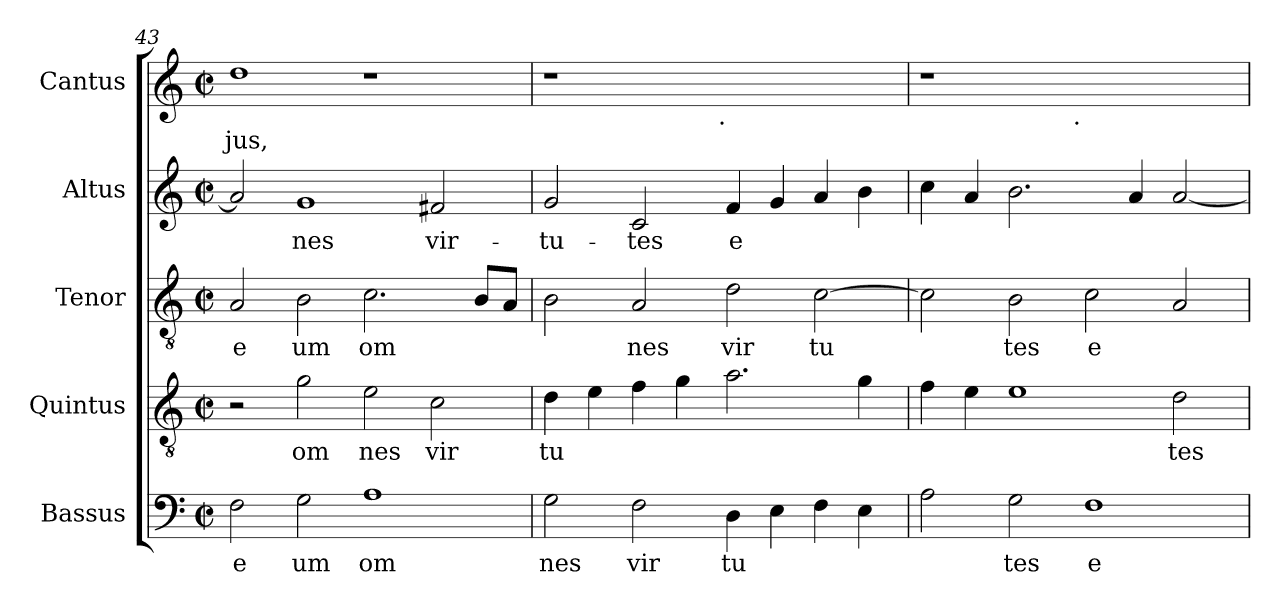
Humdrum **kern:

**kern	**text	**kern	**text	**kern	**text	**kern	**text	**kern	**text
*part5	*part5	*part4	*part4	*part3	*part3	*part2	*part2	*part1	*part1
*staff5	*staff5	*staff4	*staff4	*staff3	*staff3	*staff2	*staff2	*staff1	*staff1
*I"Bassus	*	*I"Quintus	*	*I"Tenor	*	*I"Altus	*	*I"Cantus	*
*clefF4	*	*clefGv2	*	*clefGv2	*	*clefG2	*	*clefG2	*
*k[]	*	*k[]	*	*k[]	*	*k[]	*	*k[]	*
*C:	*	*C:	*	*C:	*	*C:	*	*C:	*
*M2/2	*	*M2/2	*	*M2/2	*	*M2/2	*	*M2/2	*
*met(c|)	*	*met(c|)	*	*met(c|)	*	*met(c|)	*	*met(c|)	*
=43	=43	=43	=43	=43	=43	=43	=43	=43	=43
!	!LO:LY:b:cj	!	!	!	!LO:LY:b:cj	!	!LO:LY:b:cj	!	!LO:LY:b:cj
2F\	e	2r	.	2A/	e	2a/]	--	1dd	-jus,
!	!LO:LY:b:cj	!	!LO:LY:b:cj	!	!LO:LY:b:cj	!	!LO:LY:b:cj	!	!
2G\	um	2g\	om	2B\	um	1g	-nes	.	.
!	!LO:LY:b:cj	!	!LO:LY:b:cj	!	!LO:LY:b:cj	!	!	!	!
1A	om	2e\	nes	2.c\	om	.	.	1r	.
!	!	!	!LO:LY:b:cj	!	!	!	!LO:LY:b:cj	!	!
.	.	2c\	vir	.	.	2f#X/	vir-	.	.
!	!	!	!	!	!LO:LY:b:cj	!	!	!	!
.	.	.	.	8B/L	.	.	.	.	.
!	!	!	!	!	!LO:LY:b:cj	!	!	!	!
.	.	.	.	8A/J	.	.	.	.	.
=44	=44	=44	=44	=44	=44	=44	=44	=44	=44
!	!LO:LY:b:cj	!	!LO:LY:b:cj	!	!LO:LY:b:cj	!	!LO:LY:b:cj	!	!
*	*	*	*	*	*	*	*	*^	*
2G\	nes	4d\	tu	2B\	.	2g/	-tu-	1r	2ryy	.
!	!	!	!LO:LY:b:cj	!	!	!	!	!	!	!
.	.	4e\	.	.	.	.	.	.	.	.
!	!LO:LY:b:cj	!	!LO:LY:b:cj	!	!LO:LY:b:cj	!	!LO:LY:b:cj	!	!	!
2F\	vir	4f\	.	2A/	nes	2c/	-tes	.	4ryy	.
!	!	!	!LO:LY:b:cj	!	!	!	!	!	!	!
.	.	4g\	.	.	.	.	.	.	8...ryy	.
!	!	!	!	!	!	!	!	!	!LO:TX:b:t=.	!
.	.	.	.	.	.	.	.	.	1ryy	.
!	!LO:LY:b:cj	!	!LO:LY:b:cj	!	!LO:LY:b:cj	!	!LO:LY:b:cj	!	!	!
4D\	tu	2.a\	.	2d\	vir	4f/	e-	1ryy	.	.
!	!LO:LY:b:cj	!	!	!	!	!	!LO:LY:b:cj	!	!	!
4E\	.	.	.	.	.	4g/	--	.	.	.
!	!LO:LY:b:cj	!	!	!	!LO:LY:b:cj	!	!LO:LY:b:cj	!	!	!
4F\	.	.	.	[>2c\	tu	4a/	--	.	.	.
!	!LO:LY:b:cj	!	!LO:LY:b:cj	!	!	!	!LO:LY:b:cj	!	!	!
4E\	.	4g\	.	.	.	4b\	--	.	.	.
.	.	.	.	.	.	.	.	.	64ryy	.
=45	=45	=45	=45	=45	=45	=45	=45	=45	=45	=45
!	!LO:LY:b:cj	!	!LO:LY:b:cj	!	!LO:LY:b:cj	!	!LO:LY:b:cj	!	!	!
2A\	.	4f\	.	2c\]	.	4cc\	--	1r	2ryy	.
!	!	!	!LO:LY:b:cj	!	!	!	!LO:LY:b:cj	!	!	!
.	.	4e\	.	.	.	4a/	--	.	.	.
!	!LO:LY:b:cj	!	!LO:LY:b:cj	!	!LO:LY:b:cj	!	!LO:LY:b:cj	!	!	!
2G\	tes	1e	.	2B\	tes	2.b\	--	.	4...ryy	.
!	!	!	!	!	!	!	!	!	!LO:TX:b:t=.	!
.	.	.	.	.	.	.	.	.	1ryy	.
!	!LO:LY:b:cj	!	!	!	!LO:LY:b:cj	!	!	!	!	!
1F	e	.	.	2c\	e	.	.	1ryy	.	.
!	!	!	!	!	!	!	!LO:LY:b:cj	!	!	!
.	.	.	.	.	.	4a/	--	.	.	.
!	!	!	!LO:LY:b:cj	!	!LO:LY:b:cj	!	!LO:LY:b:cj	!	!	!
.	.	2d\	tes	2A/	.	[>2a/	--	.	.	.
.	.	.	.	.	.	.	.	.	32ryy	.
*	*	*	*	*	*	*	*	*v	*v	*
=	=	=	=	=	=	=	=	=	=
*-	*-	*-	*-	*-	*-	*-	*-	*-	*-
